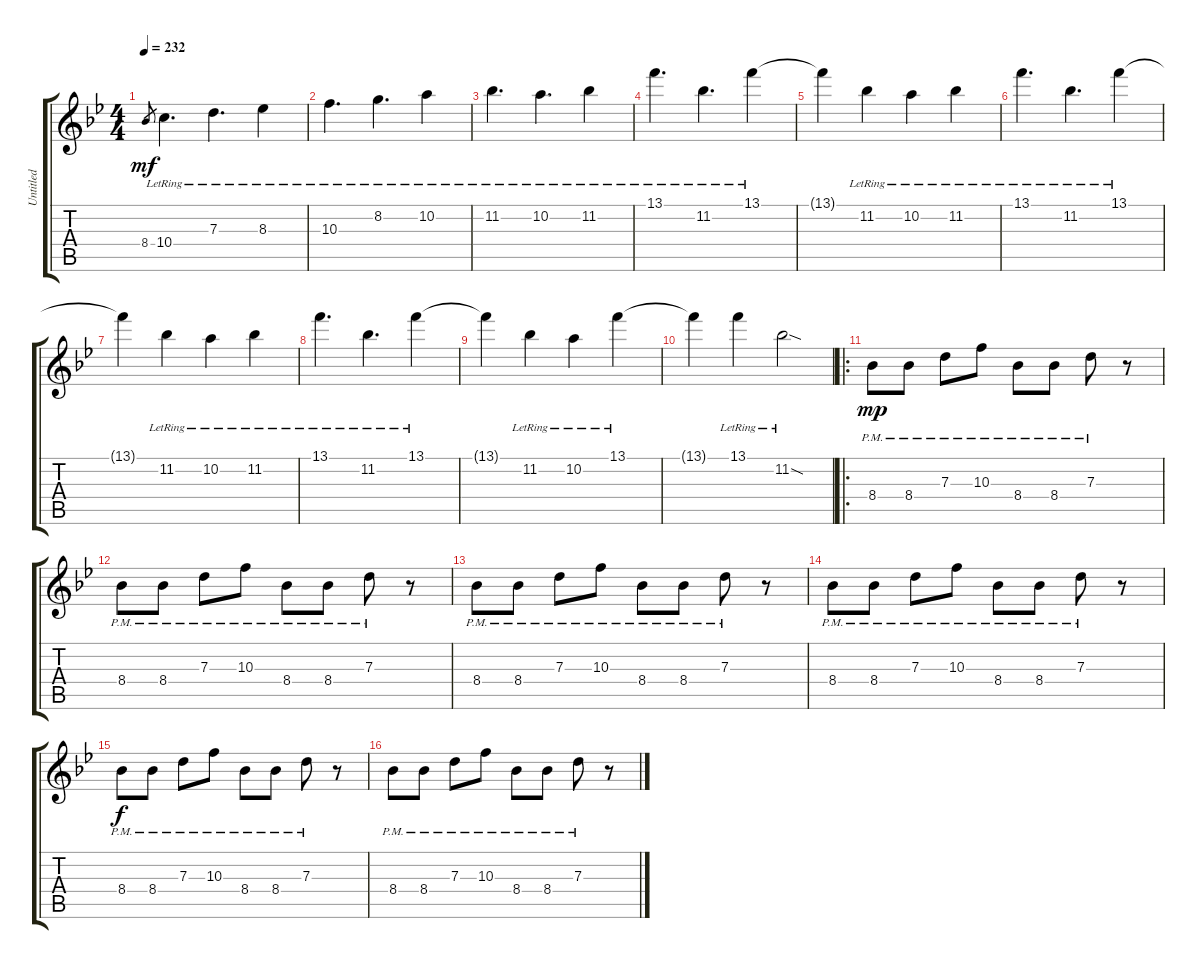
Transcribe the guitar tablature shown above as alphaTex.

\track ("Untitled" "Untitled") {mute instrument acousticguitarsteel}
\staff {score tabs}
\tuning (E4 B3 G3 D3 A2 E2) {hide}
\ts (4 4)
\tempo 232
\clef g2
\ks bb
8.4.8{gr dy mf} 10.4{lr}.4{d} 7.3{lr}.4{d} 8.3{lr}.4 |
10.3{lr}.4{d} 8.2{lr}.4{d} 10.2{lr}.4 |
11.2{lr}.4{d} 10.2{lr}.4{d} 11.2{lr}.4 |
13.1{lr}.4{d} 11.2{lr}.4{d} 13.1{lr}.4 |
13.1{t}.4 11.2{lr}.4 10.2{lr}.4 11.2{lr}.4 |
13.1{lr}.4{d} 11.2{lr}.4{d} 13.1{lr}.4 |
13.1{t}.4 11.2{lr}.4 10.2{lr}.4 11.2{lr}.4 |
13.1{lr}.4{d} 11.2{lr}.4{d} 13.1{lr}.4 |
13.1{t}.4 11.2{lr}.4 10.2{lr}.4 13.1{lr}.4 |
13.1{t}.4 13.1{lr}.4 11.2{sod lr}.2 |
\ro
8.4{pm}.8{dy mp} 8.4{pm}.8 7.3{pm}.8 10.3{pm}.8 8.4{pm}.8 8.4{pm}.8 7.3{pm}.8 r.8 |
8.4{pm}.8 8.4{pm}.8 7.3{pm}.8 10.3{pm}.8 8.4{pm}.8 8.4{pm}.8 7.3{pm}.8 r.8 |
8.4{pm}.8 8.4{pm}.8 7.3{pm}.8 10.3{pm}.8 8.4{pm}.8 8.4{pm}.8 7.3{pm}.8 r.8 |
8.4{pm}.8 8.4{pm}.8 7.3{pm}.8 10.3{pm}.8 8.4{pm}.8 8.4{pm}.8 7.3{pm}.8 r.8 |
8.4{pm}.8{dy f} 8.4{pm}.8 7.3{pm}.8 10.3{pm}.8 8.4{pm}.8 8.4{pm}.8 7.3{pm}.8 r.8 |
8.4{pm}.8 8.4{pm}.8 7.3{pm}.8 10.3{pm}.8 8.4{pm}.8 8.4{pm}.8 7.3{pm}.8 r.8
